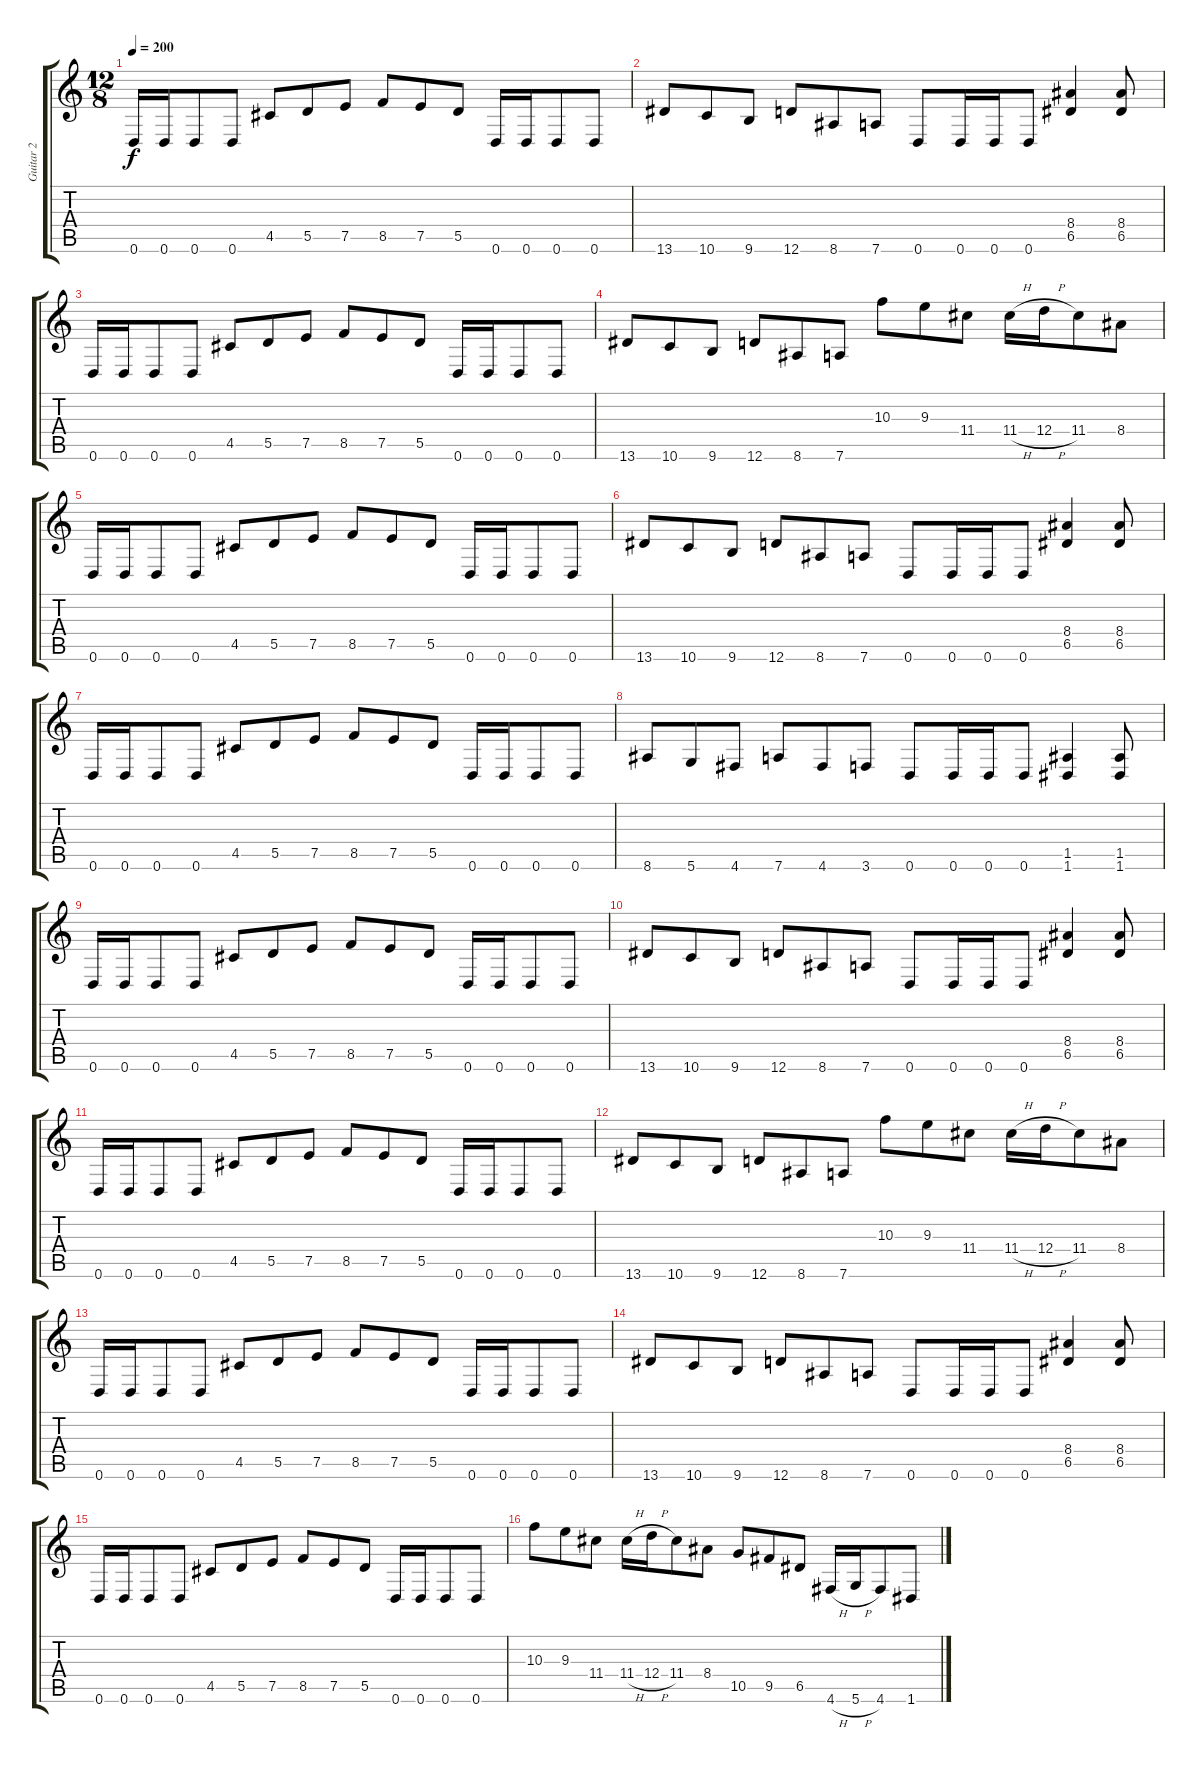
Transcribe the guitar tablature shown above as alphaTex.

\track ("Guitar 2" "Guitar 2") {instrument distortionguitar}
\staff {score tabs}
\tuning (E4 B3 G3 D3 A2 D2) {hide}
\ts (12 8)
\tempo 200
\clef g2
\ks c
0.6.16{dy f instrument distortionguitar} 0.6.16 0.6.8 0.6.8 4.5.8 5.5.8 7.5.8 8.5.8 7.5.8 5.5.8 0.6.16 0.6.16 0.6.8 0.6.8 |
13.6.8 10.6.8 9.6.8 12.6.8 8.6.8 7.6.8 0.6.8 0.6.16 0.6.16 0.6.8 (8.4 6.5).4 (8.4 6.5).8 |
0.6.16 0.6.16 0.6.8 0.6.8 4.5.8 5.5.8 7.5.8 8.5.8 7.5.8 5.5.8 0.6.16 0.6.16 0.6.8 0.6.8 |
13.6.8 10.6.8 9.6.8 12.6.8 8.6.8 7.6.8 10.3.8 9.3.8 11.4.8 11.4{h}.16 12.4{h}.16 11.4.8 8.4.8 |
0.6.16 0.6.16 0.6.8 0.6.8 4.5.8 5.5.8 7.5.8 8.5.8 7.5.8 5.5.8 0.6.16 0.6.16 0.6.8 0.6.8 |
13.6.8 10.6.8 9.6.8 12.6.8 8.6.8 7.6.8 0.6.8 0.6.16 0.6.16 0.6.8 (8.4 6.5).4 (8.4 6.5).8 |
0.6.16 0.6.16 0.6.8 0.6.8 4.5.8 5.5.8 7.5.8 8.5.8 7.5.8 5.5.8 0.6.16 0.6.16 0.6.8 0.6.8 |
8.6.8 5.6.8 4.6.8 7.6.8 4.6.8 3.6.8 0.6.8 0.6.16 0.6.16 0.6.8 (1.5 1.6).4 (1.5 1.6).8 |
0.6.16 0.6.16 0.6.8 0.6.8 4.5.8 5.5.8 7.5.8 8.5.8 7.5.8 5.5.8 0.6.16 0.6.16 0.6.8 0.6.8 |
13.6.8 10.6.8 9.6.8 12.6.8 8.6.8 7.6.8 0.6.8 0.6.16 0.6.16 0.6.8 (8.4 6.5).4 (8.4 6.5).8 |
0.6.16 0.6.16 0.6.8 0.6.8 4.5.8 5.5.8 7.5.8 8.5.8 7.5.8 5.5.8 0.6.16 0.6.16 0.6.8 0.6.8 |
13.6.8 10.6.8 9.6.8 12.6.8 8.6.8 7.6.8 10.3.8 9.3.8 11.4.8 11.4{h}.16 12.4{h}.16 11.4.8 8.4.8 |
0.6.16 0.6.16 0.6.8 0.6.8 4.5.8 5.5.8 7.5.8 8.5.8 7.5.8 5.5.8 0.6.16 0.6.16 0.6.8 0.6.8 |
13.6.8 10.6.8 9.6.8 12.6.8 8.6.8 7.6.8 0.6.8 0.6.16 0.6.16 0.6.8 (8.4 6.5).4 (8.4 6.5).8 |
0.6.16 0.6.16 0.6.8 0.6.8 4.5.8 5.5.8 7.5.8 8.5.8 7.5.8 5.5.8 0.6.16 0.6.16 0.6.8 0.6.8 |
10.3.8 9.3.8 11.4.8 11.4{h}.16 12.4{h}.16 11.4.8 8.4.8 10.5.8 9.5.8 6.5.8 4.6{h}.16 5.6{h}.16 4.6.8 1.6.8
